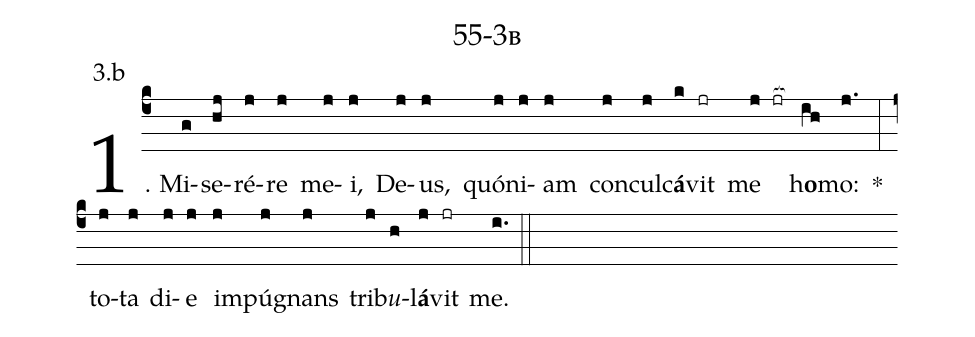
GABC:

name: 55-3b;
annotation: 3.b;
%%
(c4)1. Mi(g)se(hj)ré(j)re(j) me(j)i,(j) De(j)us,(j) quón(j)i(j)am(j) con(j)cul(j)c<b>á</b>(k)vit(jr) me(j jr[ocb:1{]) h<b>o</b>(ih[ocb:0}])mo:(j.) *(:) to(j)ta(j) di(j)e(j) im(j)pú(j)gnans(j) tri(j)b<i>u</i>(h)l<b>á</b>(j)vit(jr) me.(i.) (::)
